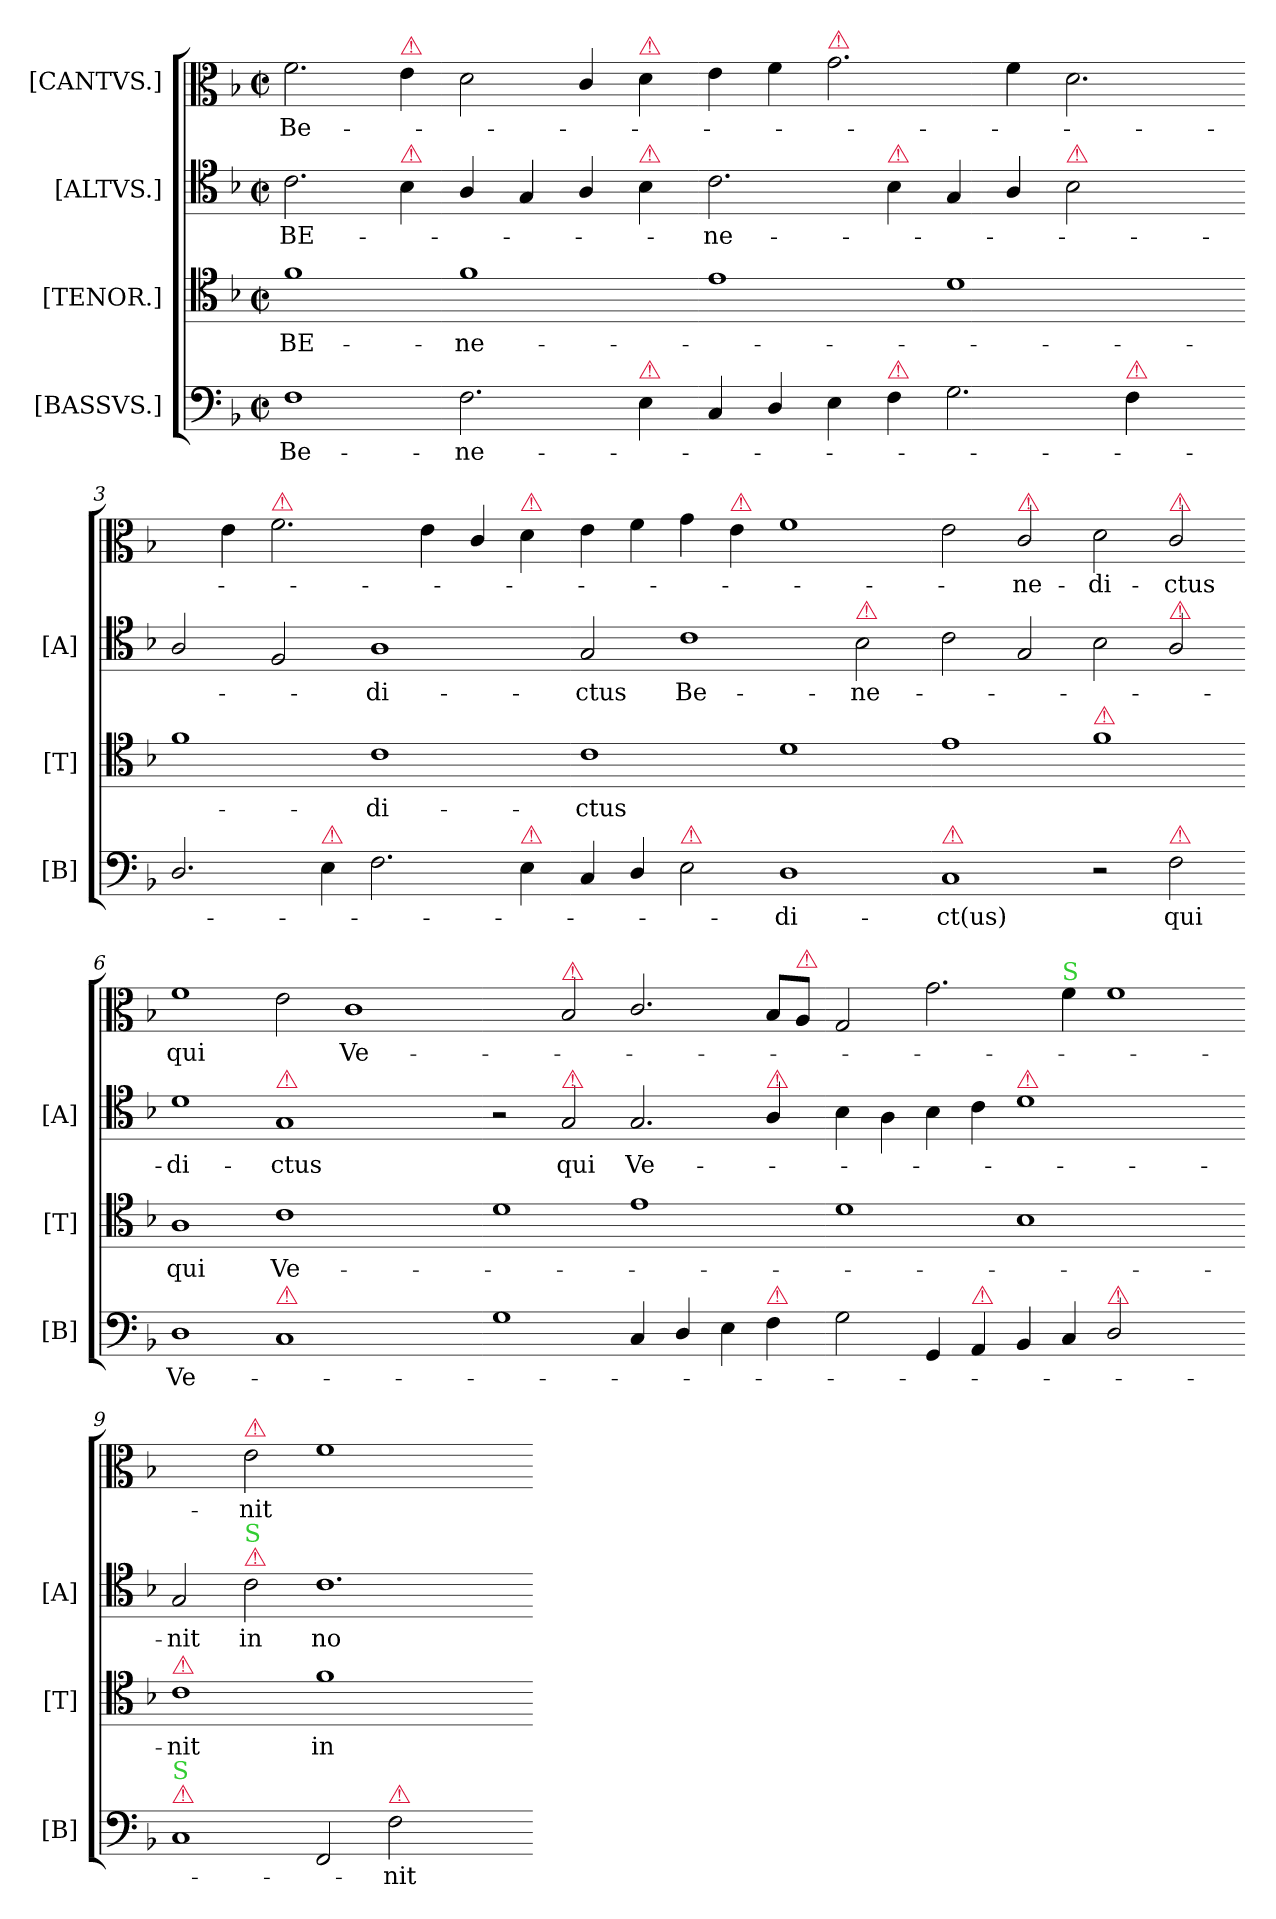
**kern	**text	**kern	**text	**kern	**text	**kern	**text
*part4	*part4	*part3	*part3	*part2	*part2	*part1	*part1
*staff4	*staff4	*staff3	*staff3	*staff2	*staff2	*staff1	*staff1
*I"[BASSVS.]	*	*I"[TENOR.]	*	*I"[ALTVS.]	*	*I"[CANTVS.]	*
*I'[B]	*	*I'[T]	*	*I'[A]	*	*	*
*clefF4	*	*clefC4	*	*clefC4	*	*clefC3	*
*k[b-]	*	*k[b-]	*	*k[b-]	*	*k[b-]	*
*M2/1	*	*M2/1	*	*M2/1	*	*M2/1	*
*met(c|)	*	*met(c|)	*	*met(c|)	*	*met(c|)	*
=1	=1	=1	=1	=1	=1	=1	=1
1F	Be-	1f	BE-	2.c\	BE-	2.f\	Be-
!	!	!	!	!	!	!LO:TX:a:color=crimson:t=⚠	!
!	!	!	!	!LO:TX:a:color=crimson:t=⚠	!	!	!
.	.	.	.	4B-\	.	4e\	.
2.F\	-ne-	1f	-ne-	4A/	.	2d\	.
.	.	.	.	4G/	.	.	.
.	.	.	.	4A/	.	4c/	.
!	!	!	!	!	!	!LO:TX:a:color=crimson:t=⚠	!
!	!	!	!	!LO:TX:a:color=crimson:t=⚠	!	!	!
!LO:TX:a:color=crimson:t=⚠	!	!	!	!	!	!	!
4E\	.	.	.	4B-\	.	4d\	.
=2-	=2-	=2-	=2-	=2-	=2-	=2-	=2-
4C/	.	1e	.	2.c\	-ne-	4e\	.
4D/	.	.	.	.	.	4f\	.
!	!	!	!	!	!	!LO:TX:a:color=crimson:t=⚠	!
4E\	.	.	.	.	.	2.g\	.
!	!	!	!	!LO:TX:a:color=crimson:t=⚠	!	!	!
!LO:TX:a:color=crimson:t=⚠	!	!	!	!	!	!	!
4F\	.	.	.	4B-\	.	.	.
2.G\	.	1d	.	4G/	.	.	.
.	.	.	.	4A/	.	4f\	.
!	!	!	!	!LO:TX:a:color=crimson:t=⚠	!	!	!
.	.	.	.	2B-\	.	2.d\	.
!LO:TX:a:color=crimson:t=⚠	!	!	!	!	!	!	!
4F\	.	.	.	.	.	.	.
4ryy	.	4ryy	.	4ryy	.	.	.
=3-	=3-	=3-	=3-	=3-	=3-	=3-	=3-
2.D/	.	1f	.	2A/	.	4ryy	.
.	.	.	.	.	.	4e\	.
!	!	!	!	!	!	!LO:TX:a:color=crimson:t=⚠	!
.	.	.	.	2F/	.	2.f\	.
!LO:TX:a:color=crimson:t=⚠	!	!	!	!	!	!	!
4E\	.	.	.	.	.	.	.
2.F\	.	1c	-di-	1A	-di-	.	.
.	.	.	.	.	.	4e\	.
.	.	.	.	.	.	4c/	.
!	!	!	!	!	!	!LO:TX:a:color=crimson:t=⚠	!
!LO:TX:a:color=crimson:t=⚠	!	!	!	!	!	!	!
4E\	.	.	.	.	.	4d\	.
=4-	=4-	=4-	=4-	=4-	=4-	=4-	=4-
4C/	.	1c	-ctus	2G/	-ctus	4e\	.
4D/	.	.	.	.	.	4f\	.
!LO:TX:a:color=crimson:t=⚠	!	!	!	!	!	!	!
2E\	.	.	.	1c	Be-	4g\	.
!	!	!	!	!	!	!LO:TX:a:color=crimson:t=⚠	!
.	.	.	.	.	.	4e\	.
1D	-di-	1d	.	.	.	1f	.
!	!	!	!	!LO:TX:a:color=crimson:t=⚠	!	!	!
.	.	.	.	2B-\	-ne-	.	.
=5-	=5-	=5-	=5-	=5-	=5-	=5-	=5-
!LO:TX:a:color=crimson:t=⚠	!	!	!	!	!	!	!
1C	-ct(us)	1e	.	2c\	.	2e\	.
!	!	!	!	!	!	!LO:TX:a:color=crimson:t=⚠	!
.	.	.	.	2G/	.	2c/	-ne-
!	!	!LO:TX:a:color=crimson:t=⚠	!	!	!	!	!
2r	.	1f	.	2B-\	.	2d\	-di-
!	!	!	!	!	!	!LO:TX:a:color=crimson:t=⚠	!
!	!	!	!	!LO:TX:a:color=crimson:t=⚠	!	!	!
!LO:TX:a:color=crimson:t=⚠	!	!	!	!	!	!	!
2F\	qui	.	.	2A/	.	2c/	-ctus
=6-	=6-	=6-	=6-	=6-	=6-	=6-	=6-
1D	Ve-	1A	qui	1d	-di-	1f	qui
!	!	!	!	!LO:TX:a:color=crimson:t=⚠	!	!	!
!LO:TX:a:color=crimson:t=⚠	!	!	!	!	!	!	!
1C	.	1c	Ve-	1G	-ctus	2e\	.
.	.	.	.	.	.	1c\	Ve-
2ryy	.	2ryy	.	2ryy	.	.	.
=7-	=7-	=7-	=7-	=7-	=7-	=7-	=7-
1G	.	1d	.	2r	.	2ryy	.
!	!	!	!	!	!	!LO:TX:a:color=crimson:t=⚠	!
!	!	!	!	!LO:TX:a:color=crimson:t=⚠	!	!	!
.	.	.	.	2G/	qui	2B-/	.
4C/	.	1e	.	2.G/	Ve-	2.c/	.
4D/	.	.	.	.	.	.	.
4E\	.	.	.	.	.	.	.
!	!	!	!	!LO:TX:a:color=crimson:t=⚠	!	!	!
!LO:TX:a:color=crimson:t=⚠	!	!	!	!	!	!	!
4F\	.	.	.	4A/	.	8B-/L	.
!	!	!	!	!	!	!LO:TX:a:color=crimson:t=⚠	!
.	.	.	.	.	.	8A/J	.
=8-	=8-	=8-	=8-	=8-	=8-	=8-	=8-
2G\	.	1d	.	4B-\	.	2G/	.
.	.	.	.	4A\	.	.	.
4GG/	.	.	.	4B-\	.	2.g\	.
!LO:TX:a:color=crimson:t=⚠	!	!	!	!	!	!	!
4AA/	.	.	.	4c\	.	.	.
!	!	!	!	!LO:TX:a:color=crimson:t=⚠	!	!	!
4BB-/	.	1B-	.	1d	.	.	.
!	!	!	!	!	!	!LO:TX:a:color=limegreen:t=S	!
4C/	.	.	.	.	.	4f\	.
!LO:TX:a:color=crimson:t=⚠	!	!	!	!	!	!	!
2D/	.	.	.	.	.	1f\	.
2ryy	.	2ryy	.	2ryy	.	.	.
=9-	=9-	=9-	=9-	=9-	=9-	=9-	=9-
!	!	!LO:TX:a:color=crimson:t=⚠	!	!	!	!	!
!LO:TX:a:color=crimson:t=⚠	!	!	!	!	!	!	!
!LO:TX:a:color=limegreen:t=S	!	!	!	!	!	!	!
1C	.	1c	-nit	2G/	-nit	2ryy	.
!	!	!	!	!	!	!LO:TX:a:color=crimson:t=⚠	!
!	!	!	!	!LO:TX:a:color=crimson:t=⚠	!	!	!
!	!	!	!	!LO:TX:a:color=limegreen:t=S	!	!	!
.	.	.	.	2c\	in	2e\	-nit
2FF/	.	1f	in	1.c	no-	1f	.
!LO:TX:a:color=crimson:t=⚠	!	!	!	!	!	!	!
2F\	-nit	.	.	.	.	.	.
2ryy	.	2ryy	.	.	.	2ryy	.
=-	=-	=-	=-	=-	=-	=-	=-
*-	*-	*-	*-	*-	*-	*-	*-
